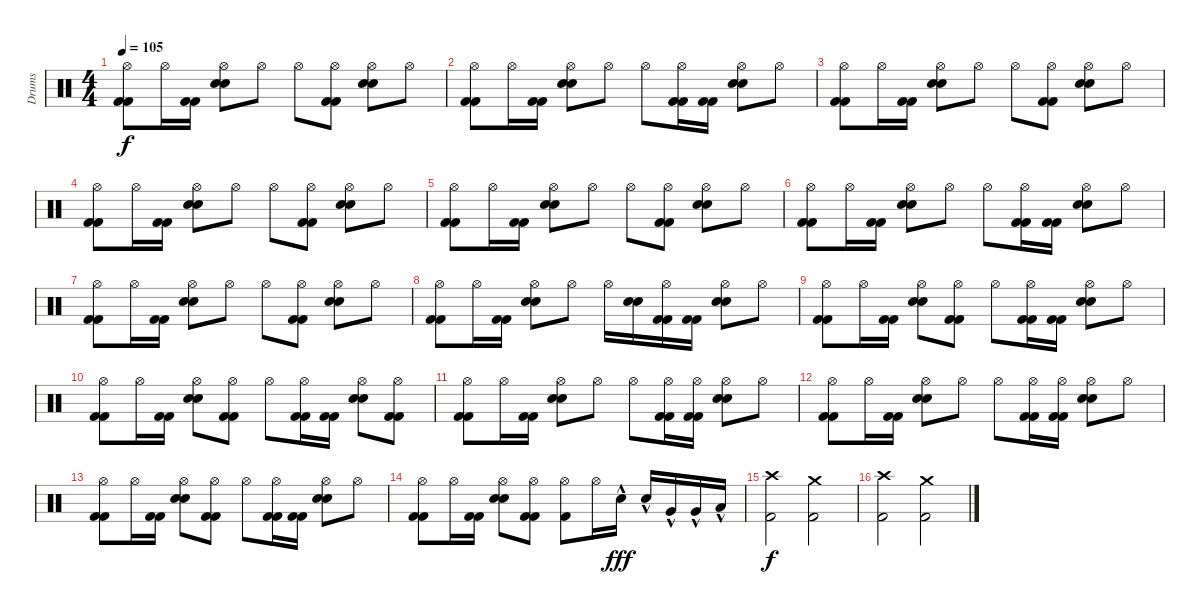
\track ("Drums" "Drums") {instrument percussion}
\staff {score}
\articulation defaults
\ts (4 4)
\tempo 105
\clef neutral
\ks c
("Hi-Hat (open)" "Kick (hit) 2" "Kick (hit) 2").8{dy f} "Hi-Hat (open)".16 ("Kick (hit) 2" "Kick (hit) 2").16 ("Electric Snare (hit)" "Electric Snare (hit)" "Hi-Hat (open)").8 "Hi-Hat (open)".8 "Hi-Hat (open)".8 ("Kick (hit) 2" "Kick (hit) 2" "Hi-Hat (open)").8 ("Electric Snare (hit)" "Electric Snare (hit)" "Hi-Hat (open)").8 "Hi-Hat (open)".8 |
("Hi-Hat (open)" "Kick (hit) 2" "Kick (hit) 2").8 "Hi-Hat (open)".16 ("Kick (hit) 2" "Kick (hit) 2").16 ("Electric Snare (hit)" "Electric Snare (hit)" "Hi-Hat (open)").8 "Hi-Hat (open)".8 "Hi-Hat (open)".8 ("Kick (hit) 2" "Kick (hit) 2" "Hi-Hat (open)").16 ("Kick (hit) 2" "Kick (hit) 2").16 ("Electric Snare (hit)" "Electric Snare (hit)" "Hi-Hat (open)").8 "Hi-Hat (open)".8 |
("Hi-Hat (open)" "Kick (hit) 2" "Kick (hit) 2").8 "Hi-Hat (open)".16 ("Kick (hit) 2" "Kick (hit) 2").16 ("Electric Snare (hit)" "Electric Snare (hit)" "Hi-Hat (open)").8 "Hi-Hat (open)".8 "Hi-Hat (open)".8 ("Kick (hit) 2" "Kick (hit) 2" "Hi-Hat (open)").8 ("Electric Snare (hit)" "Electric Snare (hit)" "Hi-Hat (open)").8 "Hi-Hat (open)".8 |
("Hi-Hat (open)" "Kick (hit) 2" "Kick (hit) 2").8 "Hi-Hat (open)".16 ("Kick (hit) 2" "Kick (hit) 2").16 ("Electric Snare (hit)" "Electric Snare (hit)" "Hi-Hat (open)").8 "Hi-Hat (open)".8 "Hi-Hat (open)".8 ("Kick (hit) 2" "Kick (hit) 2" "Hi-Hat (open)").8 ("Electric Snare (hit)" "Electric Snare (hit)" "Hi-Hat (open)").8 "Hi-Hat (open)".8 |
("Hi-Hat (open)" "Kick (hit) 2" "Kick (hit) 2").8 "Hi-Hat (open)".16 ("Kick (hit) 2" "Kick (hit) 2").16 ("Electric Snare (hit)" "Electric Snare (hit)" "Hi-Hat (open)").8 "Hi-Hat (open)".8 "Hi-Hat (open)".8 ("Kick (hit) 2" "Kick (hit) 2" "Hi-Hat (open)").8 ("Electric Snare (hit)" "Electric Snare (hit)" "Hi-Hat (open)").8 "Hi-Hat (open)".8 |
("Hi-Hat (open)" "Kick (hit) 2" "Kick (hit) 2").8 "Hi-Hat (open)".16 ("Kick (hit) 2" "Kick (hit) 2").16 ("Electric Snare (hit)" "Electric Snare (hit)" "Hi-Hat (open)").8 "Hi-Hat (open)".8 "Hi-Hat (open)".8 ("Kick (hit) 2" "Kick (hit) 2" "Hi-Hat (open)").16 ("Kick (hit) 2" "Kick (hit) 2").16 ("Electric Snare (hit)" "Electric Snare (hit)" "Hi-Hat (open)").8 "Hi-Hat (open)".8 |
("Hi-Hat (open)" "Kick (hit) 2" "Kick (hit) 2").8 "Hi-Hat (open)".16 ("Kick (hit) 2" "Kick (hit) 2").16 ("Electric Snare (hit)" "Electric Snare (hit)" "Hi-Hat (open)").8 "Hi-Hat (open)".8 "Hi-Hat (open)".8 ("Kick (hit) 2" "Kick (hit) 2" "Hi-Hat (open)").8 ("Electric Snare (hit)" "Electric Snare (hit)" "Hi-Hat (open)").8 "Hi-Hat (open)".8 |
("Hi-Hat (open)" "Kick (hit) 2" "Kick (hit) 2").8 "Hi-Hat (open)".16 ("Kick (hit) 2" "Kick (hit) 2").16 ("Electric Snare (hit)" "Electric Snare (hit)" "Hi-Hat (open)").8 "Hi-Hat (open)".8 "Hi-Hat (open)".16 ("Electric Snare (hit)" "Electric Snare (hit)").16 ("Kick (hit) 2" "Kick (hit) 2" "Hi-Hat (open)").16 ("Kick (hit) 2" "Kick (hit) 2").16 ("Electric Snare (hit)" "Hi-Hat (open)" "Electric Snare (hit)").8 "Hi-Hat (open)".8 |
("Hi-Hat (open)" "Kick (hit) 2" "Kick (hit) 2").8 "Hi-Hat (open)".16 ("Kick (hit) 2" "Kick (hit) 2").16 ("Electric Snare (hit)" "Electric Snare (hit)" "Hi-Hat (open)").8 ("Hi-Hat (open)" "Kick (hit) 2" "Kick (hit) 2").8 "Hi-Hat (open)".8 ("Kick (hit) 2" "Kick (hit) 2" "Hi-Hat (open)").16 ("Kick (hit) 2" "Kick (hit) 2").16 ("Electric Snare (hit)" "Electric Snare (hit)" "Hi-Hat (open)").8 "Hi-Hat (open)".8 |
("Hi-Hat (open)" "Kick (hit) 2" "Kick (hit) 2").8 "Hi-Hat (open)".16 ("Kick (hit) 2" "Kick (hit) 2").16 ("Electric Snare (hit)" "Electric Snare (hit)" "Hi-Hat (open)").8 ("Hi-Hat (open)" "Kick (hit) 2" "Kick (hit) 2").8 "Hi-Hat (open)".8 ("Kick (hit) 2" "Kick (hit) 2" "Hi-Hat (open)").16 ("Kick (hit) 2" "Kick (hit) 2").16 ("Electric Snare (hit)" "Electric Snare (hit)" "Hi-Hat (open)").8 ("Kick (hit) 2" "Kick (hit) 2" "Hi-Hat (open)").8 |
("Hi-Hat (open)" "Kick (hit) 2" "Kick (hit) 2").8 "Hi-Hat (open)".16 ("Kick (hit) 2" "Kick (hit) 2").16 ("Electric Snare (hit)" "Electric Snare (hit)" "Hi-Hat (open)").8 "Hi-Hat (open)".8 "Hi-Hat (open)".8 ("Kick (hit) 2" "Kick (hit) 2" "Hi-Hat (open)").16 ("Hi-Hat (open)" "Kick (hit) 2" "Kick (hit) 2").16 ("Hi-Hat (open)" "Electric Snare (hit)" "Electric Snare (hit)").8 "Hi-Hat (open)".8 |
("Hi-Hat (open)" "Kick (hit) 2" "Kick (hit) 2").8 "Hi-Hat (open)".16 ("Kick (hit) 2" "Kick (hit) 2").16 ("Electric Snare (hit)" "Electric Snare (hit)" "Hi-Hat (open)").8 "Hi-Hat (open)".8 "Hi-Hat (open)".8 ("Kick (hit) 2" "Kick (hit) 2" "Hi-Hat (open)").16 ("Hi-Hat (open)" "Kick (hit) 2" "Kick (hit) 2").16 ("Hi-Hat (open)" "Electric Snare (hit)" "Electric Snare (hit)").8 "Hi-Hat (open)".8 |
("Hi-Hat (open)" "Kick (hit) 2" "Kick (hit) 2").8 "Hi-Hat (open)".16 ("Kick (hit) 2" "Kick (hit) 2").16 ("Electric Snare (hit)" "Electric Snare (hit)" "Hi-Hat (open)").8 ("Hi-Hat (open)" "Kick (hit) 2" "Kick (hit) 2").8 "Hi-Hat (open)".8 ("Kick (hit) 2" "Kick (hit) 2" "Hi-Hat (open)").16 ("Kick (hit) 2" "Kick (hit) 2").16 ("Electric Snare (hit)" "Electric Snare (hit)" "Hi-Hat (open)").8 "Hi-Hat (open)".8 |
("Hi-Hat (open)" "Kick (hit) 2" "Kick (hit) 2").8 "Hi-Hat (open)".16 ("Kick (hit) 2" "Kick (hit) 2").16 ("Electric Snare (hit)" "Electric Snare (hit)" "Hi-Hat (open)").8 ("Hi-Hat (open)" "Kick (hit) 2" "Kick (hit) 2").8 ("Kick (hit) 2" "Hi-Hat (open)").8 "Hi-Hat (open)".16 "Electric Snare (hit)"{hac}.16{dy fff} "Electric Snare (hit)"{hac}.16 "Very Low Tom (hit)"{hac}.16 "Very Low Tom (hit)"{hac}.16 "Low Floor Tom (hit)"{hac}.16 |
("Crash high (hit)" "Kick (hit) 2").2{dy f} ("Kick (hit) 2" "Crash medium (hit)").2 |
("Crash high (hit)" "Kick (hit) 2").2 ("Kick (hit) 2" "Crash medium (hit)").2
